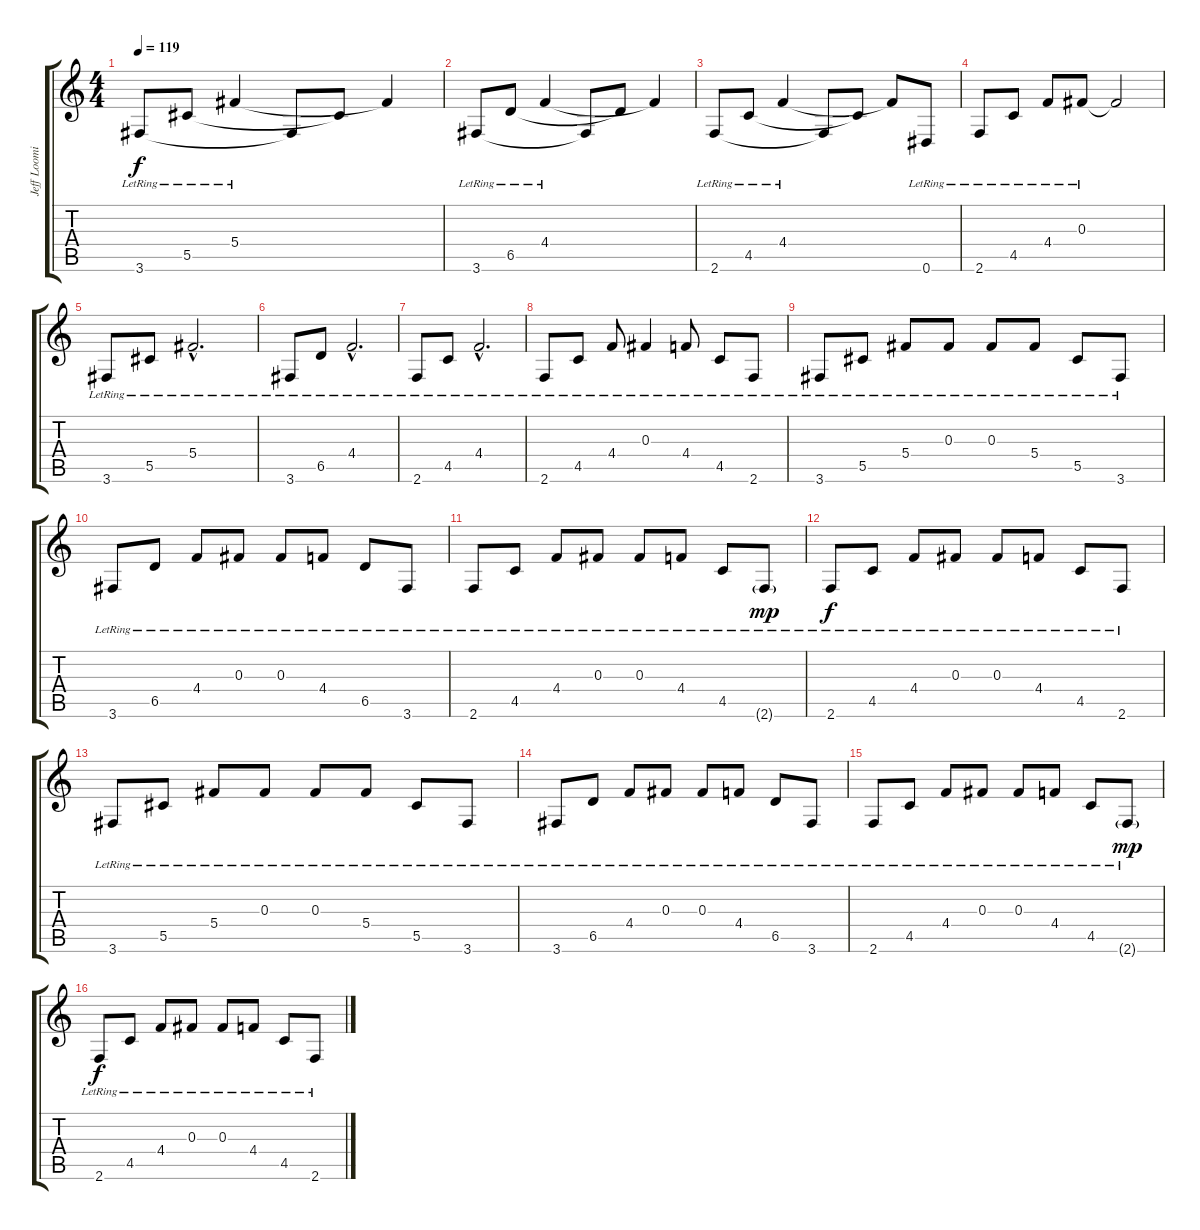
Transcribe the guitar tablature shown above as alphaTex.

\track ("Jeff Loomis Clean" "Jeff Loomi") {instrument acousticguitarnylon}
\staff {score tabs}
\tuning (Eb4 Bb3 Gb3 Db3 Ab2 Eb2) {hide}
\ts (4 4)
\tempo 119
\tempo 99
\tempo 119
\clef g2
\ks c
3.6{lr}.8{dy f instrument acousticguitarnylon} 5.5{lr}.8 5.4{lr}.4 3.6{t}.8 5.5{t}.8 5.4{t}.4 |
3.6{lr}.8 6.5{lr}.8 4.4{lr}.4 3.6{t}.8 6.5{t}.8 4.4{t}.4 |
2.6{lr}.8 4.5{lr}.8 4.4{lr}.4 2.6{t}.8 4.5{t}.8 4.4{t}.8 0.6{lr}.8 |
2.6{lr}.8 4.5{lr}.8 4.4{lr}.8 0.3{lr}.8 0.3{t}.2 |
3.6{lr}.8 5.5{lr}.8 5.4{hac lr}.2{d} |
3.6{lr}.8 6.5{lr}.8 4.4{hac lr}.2{d} |
2.6{lr}.8 4.5{lr}.8 4.4{hac lr}.2{d} |
2.6{lr}.8 4.5{lr}.8 4.4{lr}.8 0.3{lr}.4 4.4{lr}.8 4.5{lr}.8 2.6{lr}.8 |
3.6{lr}.8 5.5{lr}.8 5.4{lr}.8 0.3{lr}.8 0.3{lr}.8 5.4{lr}.8 5.5{lr}.8 3.6{lr}.8 |
3.6{lr}.8 6.5{lr}.8 4.4{lr}.8 0.3{lr}.8 0.3{lr}.8 4.4{lr}.8 6.5{lr}.8 3.6{lr}.8 |
2.6{lr}.8 4.5{lr}.8 4.4{lr}.8 0.3{lr}.8 0.3{lr}.8 4.4{lr}.8 4.5{lr}.8 2.6{g lr}.8{dy mp} |
2.6{lr}.8{dy f} 4.5{lr}.8 4.4{lr}.8 0.3{lr}.8 0.3{lr}.8 4.4{lr}.8 4.5{lr}.8 2.6{lr}.8 |
3.6{lr}.8 5.5{lr}.8 5.4{lr}.8 0.3{lr}.8 0.3{lr}.8 5.4{lr}.8 5.5{lr}.8 3.6{lr}.8 |
3.6{lr}.8 6.5{lr}.8 4.4{lr}.8 0.3{lr}.8 0.3{lr}.8 4.4{lr}.8 6.5{lr}.8 3.6{lr}.8 |
2.6{lr}.8 4.5{lr}.8 4.4{lr}.8 0.3{lr}.8 0.3{lr}.8 4.4{lr}.8 4.5{lr}.8 2.6{g lr}.8{dy mp} |
2.6{lr}.8{dy f} 4.5{lr}.8 4.4{lr}.8 0.3{lr}.8 0.3{lr}.8 4.4{lr}.8 4.5{lr}.8 2.6{lr}.8
